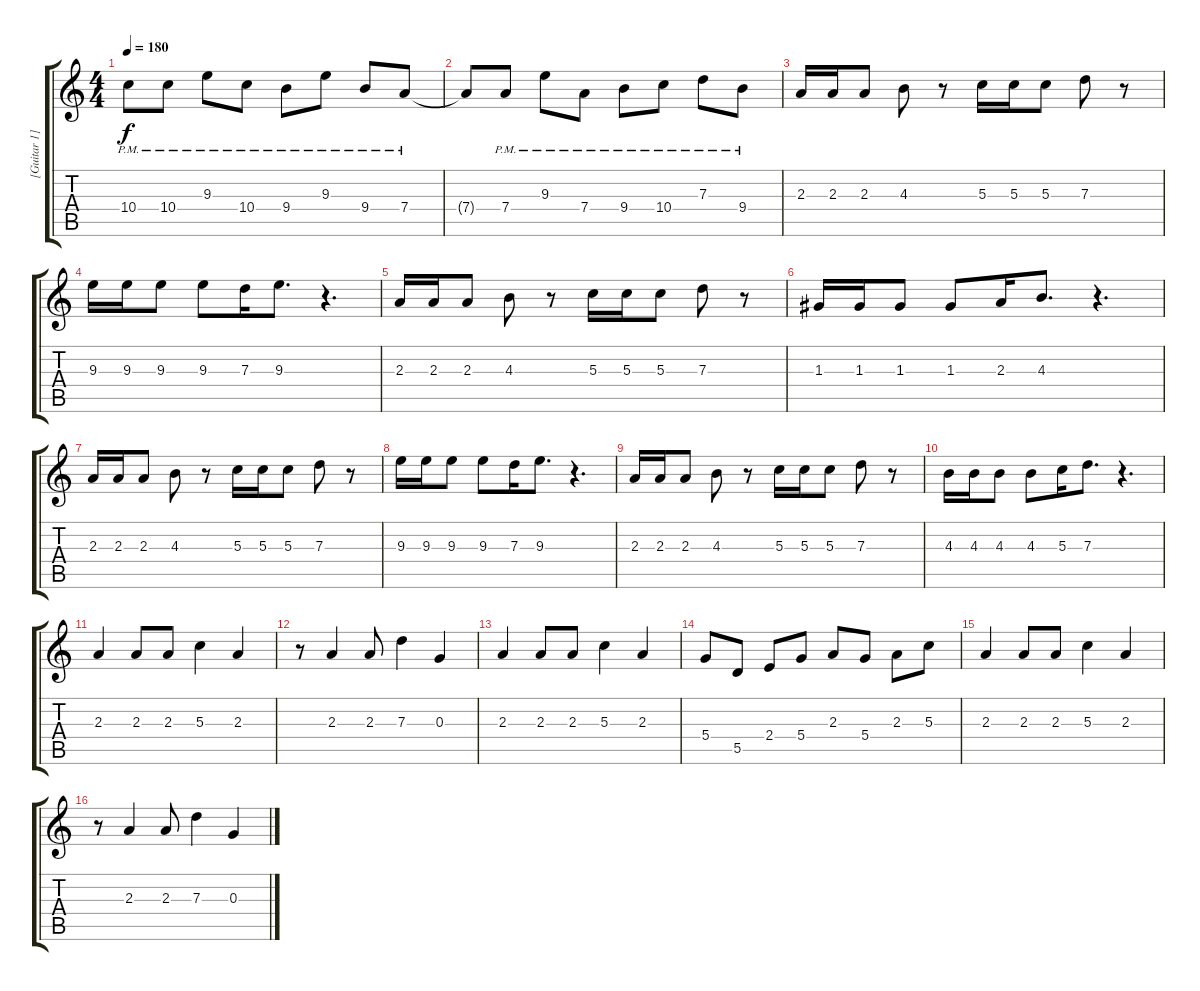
\track ("[Guitar 1]" "[Guitar 1]") {instrument distortionguitar}
\staff {score tabs}
\tuning (E4 B3 G3 D3 A2 D2) {hide}
\ts (4 4)
\tempo 180
\clef g2
\ks c
10.4{pm}.8{dy f} 10.4{pm}.8 9.3{pm}.8 10.4{pm}.8 9.4{pm}.8 9.3{pm}.8 9.4{pm}.8 7.4{pm}.8 |
7.4{t}.8 7.4{pm}.8 9.3{pm}.8 7.4{pm}.8 9.4{pm}.8 10.4{pm}.8 7.3{pm}.8 9.4{pm}.8 |
2.3.16 2.3.16 2.3.8 4.3.8 r.8 5.3.16 5.3.16 5.3.8 7.3.8 r.8 |
9.3.16 9.3.16 9.3.8 9.3.8 7.3.16 9.3.8{d} r.4{d} |
2.3.16 2.3.16 2.3.8 4.3.8 r.8 5.3.16 5.3.16 5.3.8 7.3.8 r.8 |
1.3.16 1.3.16 1.3.8 1.3.8 2.3.16 4.3.8{d} r.4{d} |
2.3.16 2.3.16 2.3.8 4.3.8 r.8 5.3.16 5.3.16 5.3.8 7.3.8 r.8 |
9.3.16 9.3.16 9.3.8 9.3.8 7.3.16 9.3.8{d} r.4{d} |
2.3.16 2.3.16 2.3.8 4.3.8 r.8 5.3.16 5.3.16 5.3.8 7.3.8 r.8 |
4.3.16 4.3.16 4.3.8 4.3.8 5.3.16 7.3.8{d} r.4{d} |
2.3.4 2.3.8 2.3.8 5.3.4 2.3.4 |
r.8 2.3.4 2.3.8 7.3.4 0.3.4 |
2.3.4 2.3.8 2.3.8 5.3.4 2.3.4 |
5.4.8 5.5.8 2.4.8 5.4.8 2.3.8 5.4.8 2.3.8 5.3.8 |
2.3.4 2.3.8 2.3.8 5.3.4 2.3.4 |
r.8 2.3.4 2.3.8 7.3.4 0.3.4
